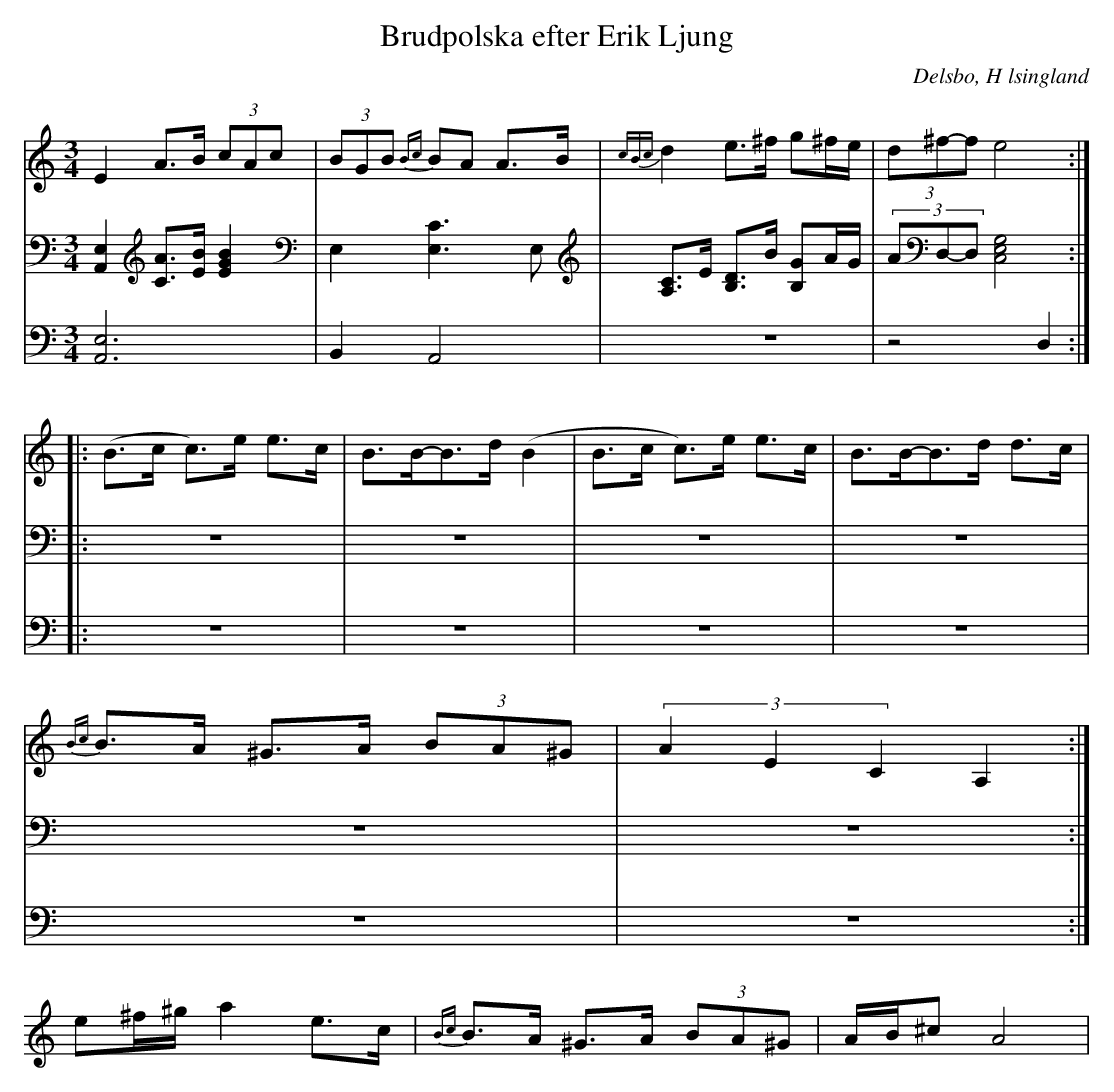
X:1
T: Brudpolska efter Erik Ljung
Q: 105
O: Delsbo, H lsingland
M: 3/4
L: 1/8
K: Am
V:1
V:2
V:3 Merge
V:1
E2 A>B (3cAc| (3BGB {Bc}BA A>B|{cBc}d2 e>^f g^f/e/|(3d^f-f e4 :|
|:(B>c c)>e e>c|B>B-B>d (B2|B>c c)>e e>c|B>B-B>d d>c|
{Bc}B>A ^G>A (3BA^G|(3A2E2C2 A,2:|
e^f/^g/ a2 e>c|{Bc}B>A ^G>A (3BA^G|A/B/^c A4|
V:2
[A,,2E,2] [AC]>[BE] [B2E2G2]|E,2 [C3E,3]E,|[A,C]>E [B,D]>B [B,G]A/G/|(3AD,-D, [E,4G,4C,4]:|
|:z6|z6|z6|z6|
z6|z6:|
V:3
[A,,6E,6]|B,,2 A,,4|z6|z4 D,2:|
|:z6|z6|z6|z6|
z6|z6:|
